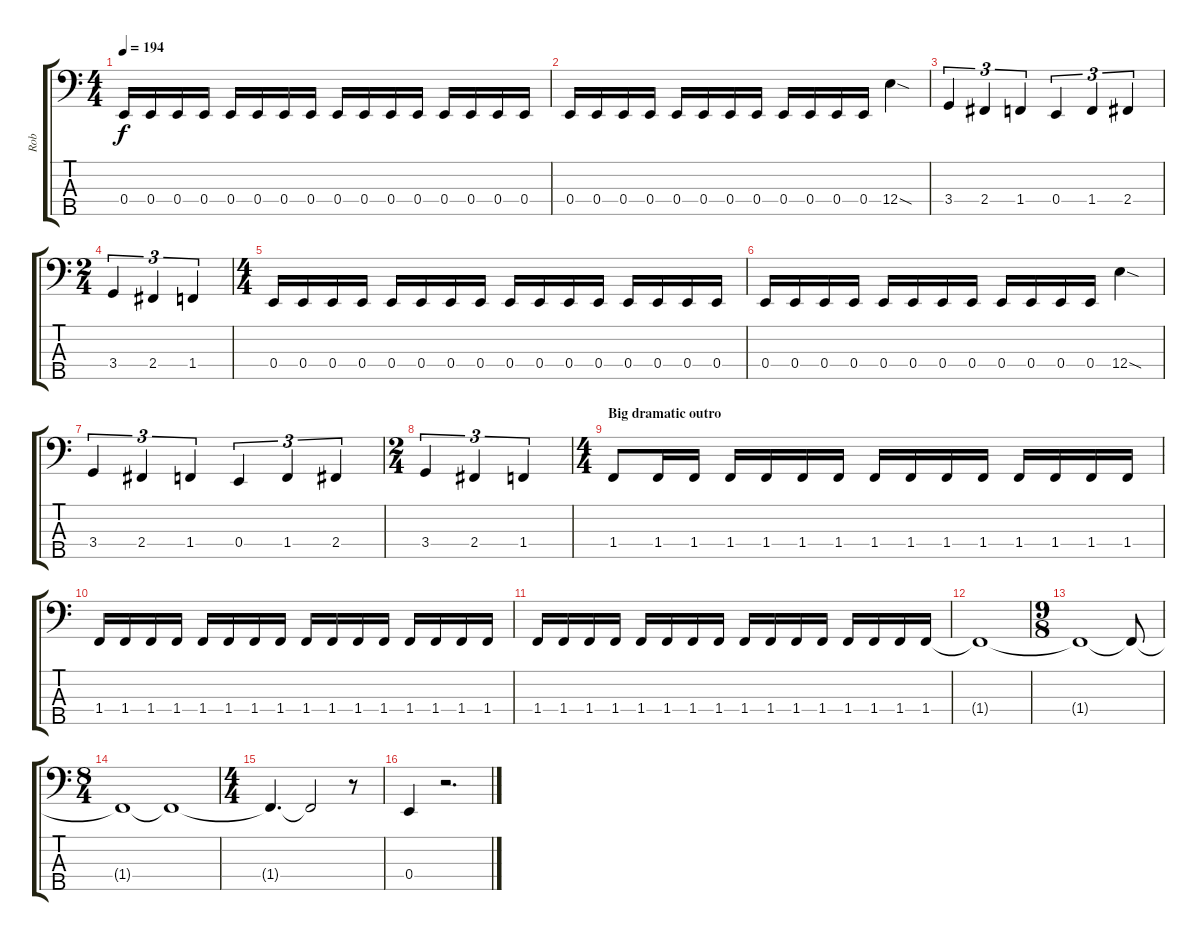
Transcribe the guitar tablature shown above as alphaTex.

\track ("Rob" "Rob") {instrument electricbassfinger}
\staff {score tabs}
\tuning (G2 D2 A1 E1 B0) {hide}
\ts (4 4)
\tempo 194
\clef f4
\ks c
0.4.16{dy f} 0.4.16 0.4.16 0.4.16 0.4.16 0.4.16 0.4.16 0.4.16 0.4.16 0.4.16 0.4.16 0.4.16 0.4.16 0.4.16 0.4.16 0.4.16 |
0.4.16 0.4.16 0.4.16 0.4.16 0.4.16 0.4.16 0.4.16 0.4.16 0.4.16 0.4.16 0.4.16 0.4.16 12.4{sod}.4 |
3.4.4{tu (3 2)} 2.4.4{tu (3 2)} 1.4.4{tu (3 2)} 0.4.4{tu (3 2)} 1.4.4{tu (3 2)} 2.4.4{tu (3 2)} |
\ts (2 4)
3.4.4{tu (3 2)} 2.4.4{tu (3 2)} 1.4.4{tu (3 2)} |
\ts (4 4)
0.4.16 0.4.16 0.4.16 0.4.16 0.4.16 0.4.16 0.4.16 0.4.16 0.4.16 0.4.16 0.4.16 0.4.16 0.4.16 0.4.16 0.4.16 0.4.16 |
0.4.16 0.4.16 0.4.16 0.4.16 0.4.16 0.4.16 0.4.16 0.4.16 0.4.16 0.4.16 0.4.16 0.4.16 12.4{sod}.4 |
3.4.4{tu (3 2)} 2.4.4{tu (3 2)} 1.4.4{tu (3 2)} 0.4.4{tu (3 2)} 1.4.4{tu (3 2)} 2.4.4{tu (3 2)} |
\ts (2 4)
3.4.4{tu (3 2)} 2.4.4{tu (3 2)} 1.4.4{tu (3 2)} |
\ts (4 4)
\section ("" "Big dramatic outro")
1.4.8 1.4.16 1.4.16 1.4.16 1.4.16 1.4.16 1.4.16 1.4.16 1.4.16 1.4.16 1.4.16 1.4.16 1.4.16 1.4.16 1.4.16 |
1.4.16 1.4.16 1.4.16 1.4.16 1.4.16 1.4.16 1.4.16 1.4.16 1.4.16 1.4.16 1.4.16 1.4.16 1.4.16 1.4.16 1.4.16 1.4.16 |
1.4.16 1.4.16 1.4.16 1.4.16 1.4.16 1.4.16 1.4.16 1.4.16 1.4.16 1.4.16 1.4.16 1.4.16 1.4.16 1.4.16 1.4.16 1.4.16 |
1.4{t}.1 |
\ts (9 8)
1.4{t}.1 1.4{t}.8 |
\ts (8 4)
1.4{t}.1 1.4{t}.1 |
\ts (4 4)
1.4{t}.4{d} 1.4{t}.2 r.8 |
0.4.4 r.2{d}
